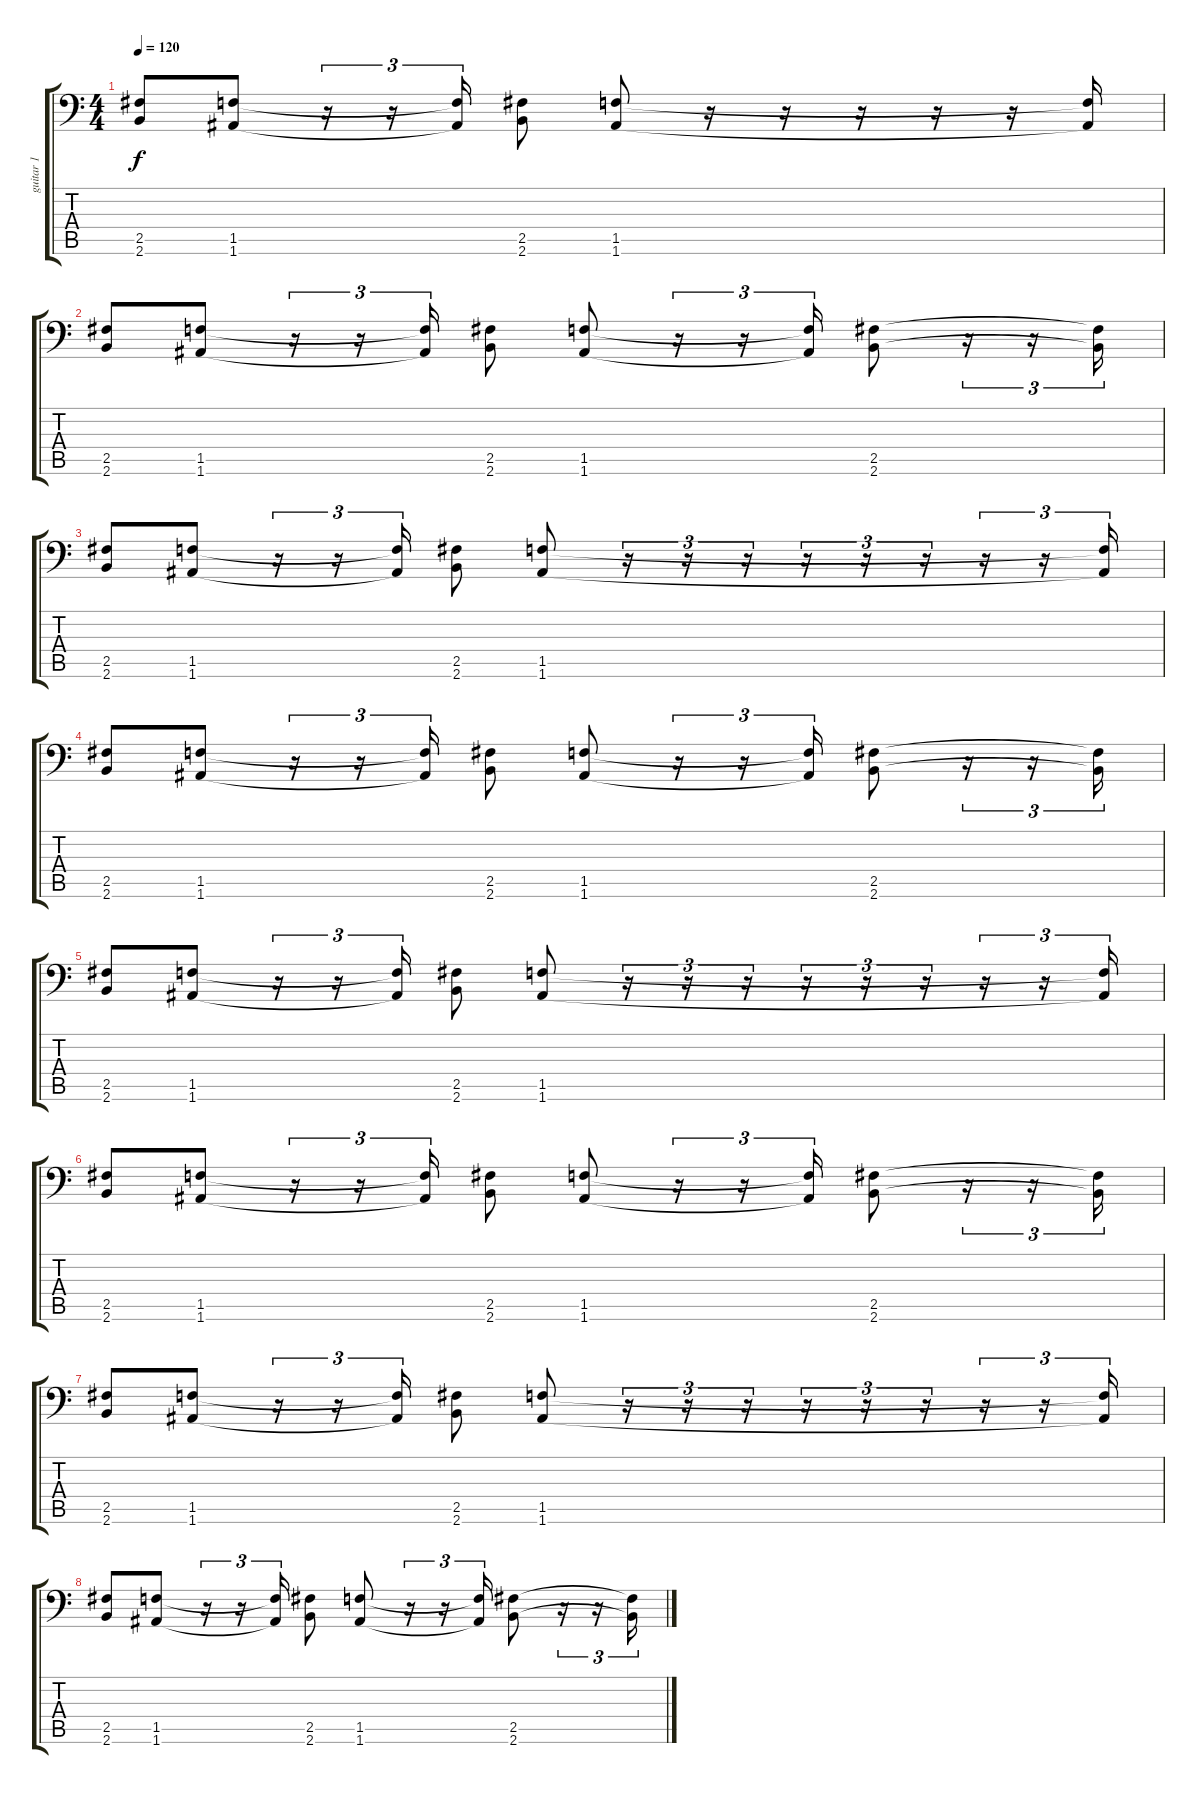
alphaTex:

\track ("guitar 1" "guitar 1") {instrument overdrivenguitar}
\staff {score tabs}
\tuning (B3 Gb3 D3 A2 E2 A1) {hide}
\ts (4 4)
\tempo 120
\clef f4
\ks c
(2.5 2.6).8{dy f} (1.5 1.6).8 r.16{tu (3 2)} r.16{tu (3 2)} (1.5{t} 1.6{t}).16{tu (3 2)} (2.5 2.6).8 (1.5 1.6).8 r.16 r.16 r.16 r.16 r.16 (1.5{t} 1.6{t}).16 |
(2.5 2.6).8 (1.5 1.6).8 r.16{tu (3 2)} r.16{tu (3 2)} (1.5{t} 1.6{t}).16{tu (3 2)} (2.5 2.6).8 (1.5 1.6).8 r.16{tu (3 2)} r.16{tu (3 2)} (1.5{t} 1.6{t}).16{tu (3 2)} (2.5 2.6).8 r.16{tu (3 2)} r.16{tu (3 2)} (2.5{t} 2.6{t}).16{tu (3 2)} |
(2.5 2.6).8 (1.5 1.6).8 r.16{tu (3 2)} r.16{tu (3 2)} (1.5{t} 1.6{t}).16{tu (3 2)} (2.5 2.6).8 (1.5 1.6).8 r.16{tu (3 2)} r.16{tu (3 2)} r.16{tu (3 2)} r.16{tu (3 2)} r.16{tu (3 2)} r.16{tu (3 2)} r.16{tu (3 2)} r.16{tu (3 2)} (1.5{t} 1.6{t}).16{tu (3 2)} |
(2.5 2.6).8 (1.5 1.6).8 r.16{tu (3 2)} r.16{tu (3 2)} (1.5{t} 1.6{t}).16{tu (3 2)} (2.5 2.6).8 (1.5 1.6).8 r.16{tu (3 2)} r.16{tu (3 2)} (1.5{t} 1.6{t}).16{tu (3 2)} (2.5 2.6).8 r.16{tu (3 2)} r.16{tu (3 2)} (2.5{t} 2.6{t}).16{tu (3 2)} |
(2.5 2.6).8 (1.5 1.6).8 r.16{tu (3 2)} r.16{tu (3 2)} (1.5{t} 1.6{t}).16{tu (3 2)} (2.5 2.6).8 (1.5 1.6).8 r.16{tu (3 2)} r.16{tu (3 2)} r.16{tu (3 2)} r.16{tu (3 2)} r.16{tu (3 2)} r.16{tu (3 2)} r.16{tu (3 2)} r.16{tu (3 2)} (1.5{t} 1.6{t}).16{tu (3 2)} |
(2.5 2.6).8 (1.5 1.6).8 r.16{tu (3 2)} r.16{tu (3 2)} (1.5{t} 1.6{t}).16{tu (3 2)} (2.5 2.6).8 (1.5 1.6).8 r.16{tu (3 2)} r.16{tu (3 2)} (1.5{t} 1.6{t}).16{tu (3 2)} (2.5 2.6).8 r.16{tu (3 2)} r.16{tu (3 2)} (2.5{t} 2.6{t}).16{tu (3 2)} |
(2.5 2.6).8 (1.5 1.6).8 r.16{tu (3 2)} r.16{tu (3 2)} (1.5{t} 1.6{t}).16{tu (3 2)} (2.5 2.6).8 (1.5 1.6).8 r.16{tu (3 2)} r.16{tu (3 2)} r.16{tu (3 2)} r.16{tu (3 2)} r.16{tu (3 2)} r.16{tu (3 2)} r.16{tu (3 2)} r.16{tu (3 2)} (1.5{t} 1.6{t}).16{tu (3 2)} |
(2.5 2.6).8 (1.5 1.6).8 r.16{tu (3 2)} r.16{tu (3 2)} (1.5{t} 1.6{t}).16{tu (3 2)} (2.5 2.6).8 (1.5 1.6).8 r.16{tu (3 2)} r.16{tu (3 2)} (1.5{t} 1.6{t}).16{tu (3 2)} (2.5 2.6).8 r.16{tu (3 2)} r.16{tu (3 2)} (2.5{t} 2.6{t}).16{tu (3 2)}
